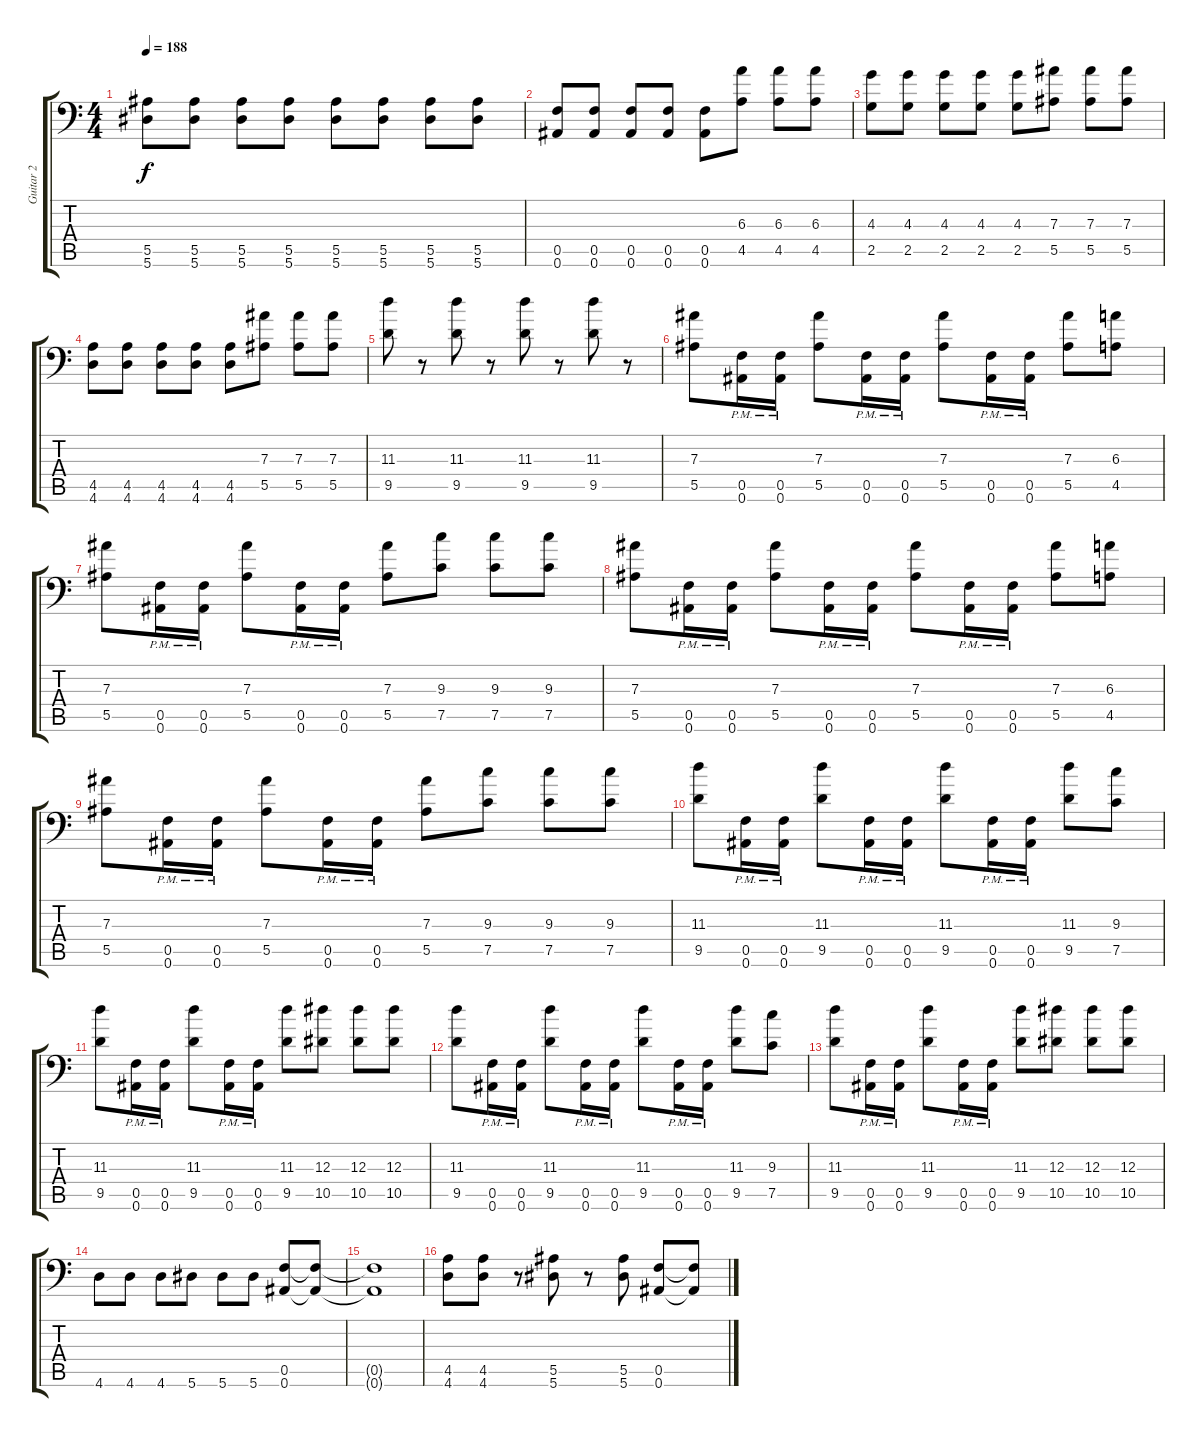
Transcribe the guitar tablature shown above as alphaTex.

\track ("Guitar 2" "Guitar 2") {instrument distortionguitar}
\staff {score tabs}
\tuning (C4 G3 Eb3 Bb2 F2 Bb1) {hide}
\ts (4 4)
\tempo 188
\clef f4
\ks c
(5.5 5.6).8{dy f} (5.5 5.6).8 (5.5 5.6).8 (5.5 5.6).8 (5.5 5.6).8 (5.5 5.6).8 (5.5 5.6).8 (5.5 5.6).8 |
(0.5 0.6).8 (0.5 0.6).8 (0.5 0.6).8 (0.5 0.6).8 (0.5 0.6).8 (6.3 4.5).8 (6.3 4.5).8 (6.3 4.5).8 |
(4.3 2.5).8 (4.3 2.5).8 (4.3 2.5).8 (4.3 2.5).8 (4.3 2.5).8 (7.3 5.5).8 (7.3 5.5).8 (7.3 5.5).8 |
(4.5 4.6).8 (4.5 4.6).8 (4.5 4.6).8 (4.5 4.6).8 (4.5 4.6).8 (7.3 5.5).8 (7.3 5.5).8 (7.3 5.5).8 |
(11.3 9.5).8 r.8 (11.3 9.5).8 r.8 (11.3 9.5).8 r.8 (11.3 9.5).8 r.8 |
(7.3 5.5).8 (0.5{pm} 0.6{pm}).16 (0.5{pm} 0.6{pm}).16 (7.3 5.5).8 (0.5{pm} 0.6{pm}).16 (0.5{pm} 0.6{pm}).16 (7.3 5.5).8 (0.5{pm} 0.6{pm}).16 (0.5{pm} 0.6{pm}).16 (7.3 5.5).8 (6.3 4.5).8 |
(7.3 5.5).8 (0.5{pm} 0.6{pm}).16 (0.5{pm} 0.6{pm}).16 (7.3 5.5).8 (0.5{pm} 0.6{pm}).16 (0.5{pm} 0.6{pm}).16 (7.3 5.5).8 (9.3 7.5).8 (9.3 7.5).8 (9.3 7.5).8 |
(7.3 5.5).8 (0.5{pm} 0.6{pm}).16 (0.5{pm} 0.6{pm}).16 (7.3 5.5).8 (0.5{pm} 0.6{pm}).16 (0.5{pm} 0.6{pm}).16 (7.3 5.5).8 (0.5{pm} 0.6{pm}).16 (0.5{pm} 0.6{pm}).16 (7.3 5.5).8 (6.3 4.5).8 |
(7.3 5.5).8 (0.5{pm} 0.6{pm}).16 (0.5{pm} 0.6{pm}).16 (7.3 5.5).8 (0.5{pm} 0.6{pm}).16 (0.5{pm} 0.6{pm}).16 (7.3 5.5).8 (9.3 7.5).8 (9.3 7.5).8 (9.3 7.5).8 |
(11.3 9.5).8 (0.5{pm} 0.6{pm}).16 (0.5{pm} 0.6{pm}).16 (11.3 9.5).8 (0.5{pm} 0.6{pm}).16 (0.5{pm} 0.6{pm}).16 (11.3 9.5).8 (0.5{pm} 0.6{pm}).16 (0.5{pm} 0.6{pm}).16 (11.3 9.5).8 (9.3 7.5).8 |
(11.3 9.5).8 (0.5{pm} 0.6{pm}).16 (0.5{pm} 0.6{pm}).16 (11.3 9.5).8 (0.5{pm} 0.6{pm}).16 (0.5{pm} 0.6{pm}).16 (11.3 9.5).8 (12.3 10.5).8 (12.3 10.5).8 (12.3 10.5).8 |
(11.3 9.5).8 (0.5{pm} 0.6{pm}).16 (0.5{pm} 0.6{pm}).16 (11.3 9.5).8 (0.5{pm} 0.6{pm}).16 (0.5{pm} 0.6{pm}).16 (11.3 9.5).8 (0.5{pm} 0.6{pm}).16 (0.5{pm} 0.6{pm}).16 (11.3 9.5).8 (9.3 7.5).8 |
(11.3 9.5).8 (0.5{pm} 0.6{pm}).16 (0.5{pm} 0.6{pm}).16 (11.3 9.5).8 (0.5{pm} 0.6{pm}).16 (0.5{pm} 0.6{pm}).16 (11.3 9.5).8 (12.3 10.5).8 (12.3 10.5).8 (12.3 10.5).8 |
4.6.8 4.6.8 4.6.8 5.6.8 5.6.8 5.6.8 (0.5 0.6).8 (0.5{t} 0.6{t}).8 |
(0.5{t} 0.6{t}).1 |
(4.5 4.6).8 (4.5 4.6).8 r.8 (5.5 5.6).8 r.8 (5.5 5.6).8 (0.5 0.6).8 (0.5{t} 0.6{t}).8
